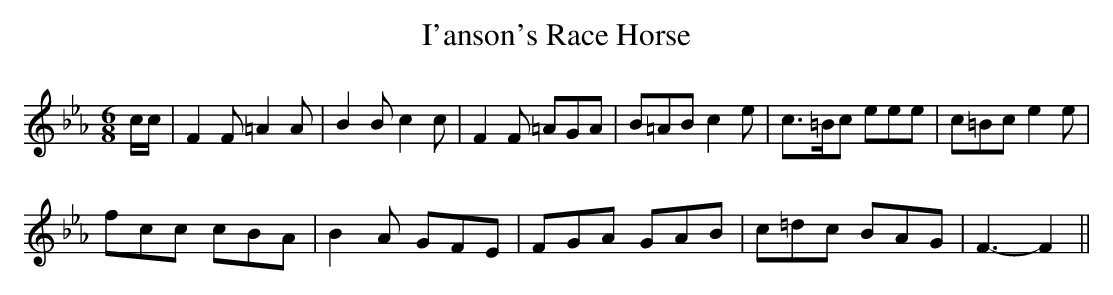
X:1
T:I'anson's Race Horse
M:6/8
L:1/8
K:FDor
c/c/ | F2 F =A2 A | B2 B c2 c | F2 F =AGA | B=AB c2 e |  c>=Bc eee | c=Bc e2 e |
fcc cBA | B2 A GFE | FGA GAB | c=dc BAG | F3-F2 ||
